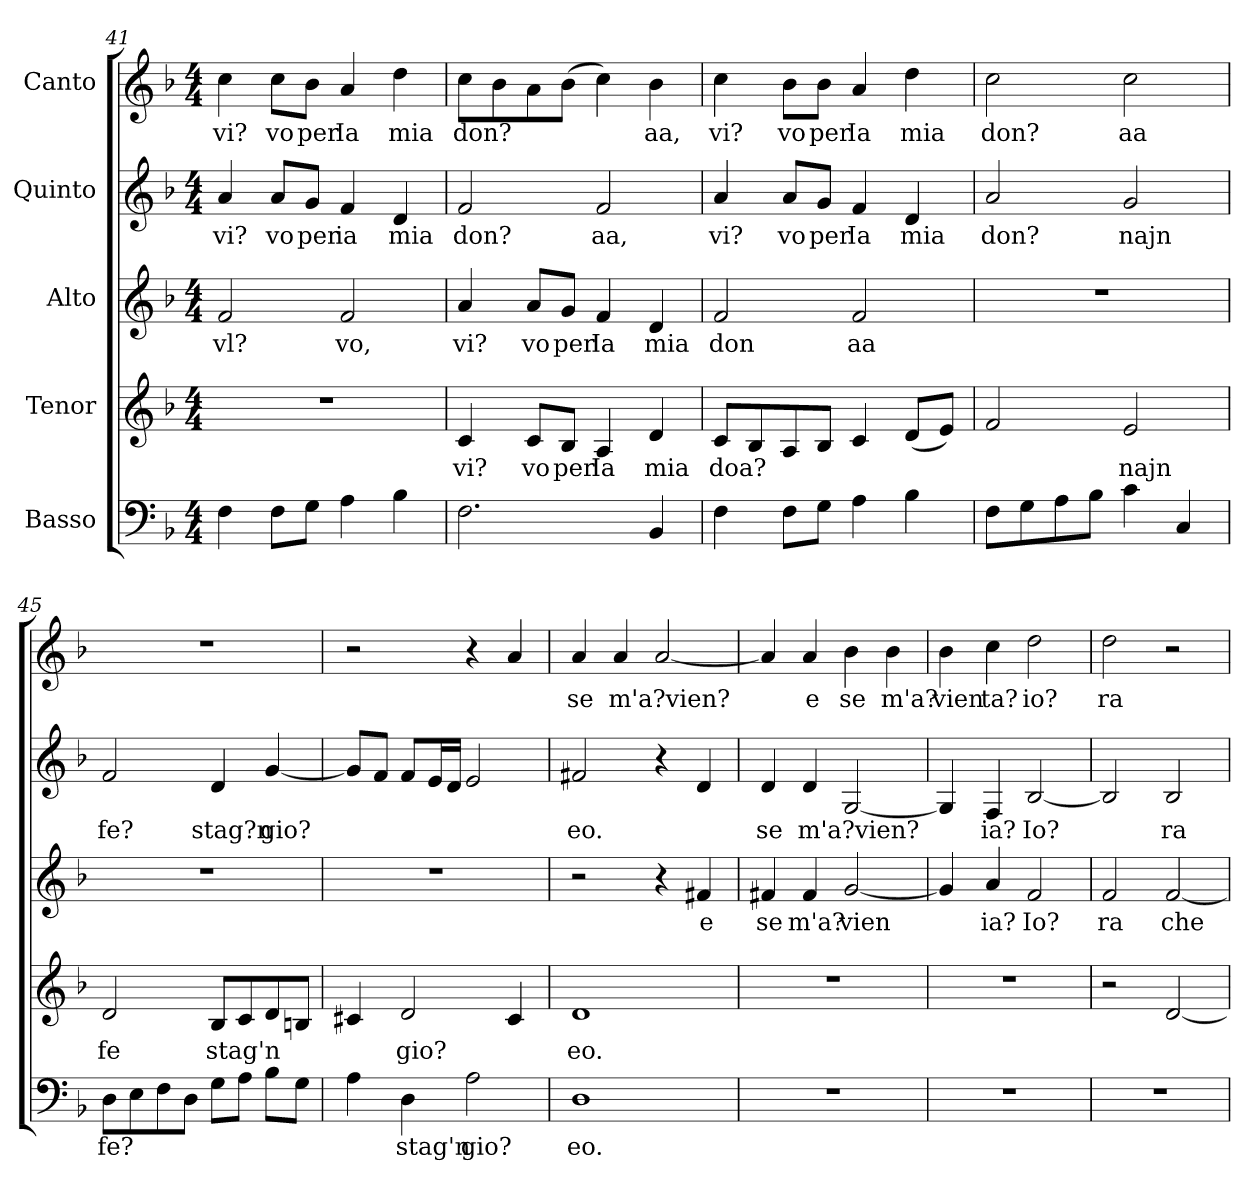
**kern	**text	**kern	**text	**kern	**text	**kern	**text	**kern	**text
*part5	*part5	*part4	*part4	*part3	*part3	*part2	*part2	*part1	*part1
*staff5	*staff5	*staff4	*staff4	*staff3	*staff3	*staff2	*staff2	*staff1	*staff1
*I"Basso	*	*I"Tenor	*	*I"Alto	*	*I"Quinto	*	*I"Canto	*
*clefF4	*	*clefG2	*	*clefG2	*	*clefG2	*	*clefG2	*
*k[b-]	*	*k[b-]	*	*k[b-]	*	*k[b-]	*	*k[b-]	*
*F:	*	*F:	*	*F:	*	*F:	*	*F:	*
*M4/4	*	*M4/4	*	*M4/4	*	*M4/4	*	*M4/4	*
=41	=41	=41	=41	=41	=41	=41	=41	=41	=41
!	!	!	!	!	!LO:LY:b	!	!LO:LY:b	!	!LO:LY:b
4F\	.	1r	.	2f/	vl?	4a/	vi?	4cc\	vi?
!	!	!	!	!	!	!	!LO:LY:b	!	!LO:LY:b
8F\L	.	.	.	.	.	8a/L	vo	8cc\L	vo
!	!	!	!	!	!	!	!LO:LY:b	!	!LO:LY:b
8G\J	.	.	.	.	.	8g/J	per	8b-\J	per
!	!	!	!	!	!LO:LY:b	!	!LO:LY:b	!	!LO:LY:b
4A\	.	.	.	2f/	vo,	4f/	ia	4a/	Ia
!	!	!	!	!	!	!	!LO:LY:b	!	!LO:LY:b
4B-\	.	.	.	.	.	4d/	mia	4dd\	mia
=42	=42	=42	=42	=42	=42	=42	=42	=42	=42
!	!	!	!LO:LY:b	!	!LO:LY:b	!	!LO:LY:b	!	!LO:LY:b
2.F\	.	4c/	vi?	4a/	vi?	2f/	don?	8cc\L	don?
.	.	.	.	.	.	.	.	8b-\	.
!	!	!	!LO:LY:b	!	!LO:LY:b	!	!	!	!
.	.	8c/L	vo	8a/L	vo	.	.	8a\	.
!	!	!	!LO:LY:b	!	!LO:LY:b	!	!	!	!
.	.	8B-/J	per	8g/J	per	.	.	(>8b-\J	.
!	!	!	!LO:LY:b	!	!LO:LY:b	!	!LO:LY:b	!	!
.	.	4A/	Ia	4f/	Ia	2f/	aa,	4cc\)	.
!	!	!	!LO:LY:b	!	!LO:LY:b	!	!	!	!LO:LY:b
4BB-/	.	4d/	mia	4d/	mia	.	.	4b-\	aa,
=43	=43	=43	=43	=43	=43	=43	=43	=43	=43
!	!	!	!LO:LY:b	!	!LO:LY:b	!	!LO:LY:b	!	!LO:LY:b
4F\	.	8c/L	doa?	2f/	don	4a/	vi?	4cc\	vi?
.	.	8B-/	.	.	.	.	.	.	.
!	!	!	!	!	!	!	!LO:LY:b	!	!LO:LY:b
8F\L	.	8A/	.	.	.	8a/L	vo	8b-\L	vo
!	!	!	!	!	!	!	!LO:LY:b	!	!LO:LY:b
8G\J	.	8B-/J	.	.	.	8g/J	per	8b-\J	per
!	!	!	!	!	!LO:LY:b	!	!LO:LY:b	!	!LO:LY:b
4A\	.	4c/	.	2f/	aa	4f/	Ia	4a/	Ia
!	!	!	!	!	!	!	!LO:LY:b	!	!LO:LY:b
4B-\	.	(<8d/L	.	.	.	4d/	mia	4dd\	mia
.	.	8e/J)	.	.	.	.	.	.	.
=44	=44	=44	=44	=44	=44	=44	=44	=44	=44
!	!	!	!	!	!	!	!LO:LY:b	!	!LO:LY:b
8F\L	.	2f/	.	1r	.	2a/	don?	2cc\	don?
8G\	.	.	.	.	.	.	.	.	.
8A\	.	.	.	.	.	.	.	.	.
8B-\J	.	.	.	.	.	.	.	.	.
!	!	!	!LO:LY:b	!	!	!	!LO:LY:b	!	!LO:LY:b
4c\	.	2e/	najn	.	.	2g/	najn	2cc\	aa
4C/	.	.	.	.	.	.	.	.	.
=45	=45	=45	=45	=45	=45	=45	=45	=45	=45
!	!LO:LY:b	!	!LO:LY:b	!	!	!	!LO:LY:b	!	!
8D\L	fe?	2d/	fe	1r	.	2f/	fe?	1r	.
8E\	.	.	.	.	.	.	.	.	.
8F\	.	.	.	.	.	.	.	.	.
8D\J	.	.	.	.	.	.	.	.	.
!	!	!	!LO:LY:b	!	!	!	!LO:LY:b	!	!
8G\L	.	8B-/L	stag'n	.	.	4d/	stag?n	.	.
8A\J	.	8c/	.	.	.	.	.	.	.
!	!	!	!	!	!	!	!LO:LY:b	!	!
8B-\L	.	8d/	.	.	.	[4g/	gio?	.	.
8G\J	.	8Bn/J	.	.	.	.	.	.	.
=46	=46	=46	=46	=46	=46	=46	=46	=46	=46
4A\	.	4c#X/	.	1r	.	8g/L]	.	2r	.
.	.	.	.	.	.	8f/J	.	.	.
!	!LO:LY:b	!	!LO:LY:b	!	!	!	!	!	!
4D\	stag'n	2d/	gio?	.	.	8f/L	.	.	.
.	.	.	.	.	.	16e/L	.	.	.
.	.	.	.	.	.	16d/JJ	.	.	.
!	!LO:LY:b	!	!	!	!	!	!	!	!
2A\	gio?	.	.	.	.	2e/	.	4r	.
.	.	4c#/	.	.	.	.	.	4a/	.
=47	=47	=47	=47	=47	=47	=47	=47	=47	=47
!	!LO:LY:b	!	!LO:LY:b	!	!	!	!LO:LY:b	!	!LO:LY:b
1D	eo.	1d	eo.	2r	.	2f#X/	eo.	4a/	se
!	!	!	!	!	!	!	!	!	!LO:LY:b
.	.	.	.	.	.	.	.	4a/	m'a?vien?
.	.	.	.	4r	.	4r	.	[2a/	.
!	!	!	!	!	!LO:LY:b	!	!	!	!
.	.	.	.	4f#X/	e	4d/	.	.	.
=48	=48	=48	=48	=48	=48	=48	=48	=48	=48
!	!	!	!	!	!LO:LY:b	!	!LO:LY:b	!	!
1r	.	1r	.	4f#X/	se	4d/	se	4a/]	.
!	!	!	!	!	!LO:LY:b	!	!LO:LY:b	!	!LO:LY:b
.	.	.	.	4f#/	m'a?	4d/	m'a?vien?	4a/	e
!	!	!	!	!	!LO:LY:b	!	!	!	!LO:LY:b
.	.	.	.	[2g/	vien	[2G/	.	4b-\	se
!	!	!	!	!	!	!	!	!	!LO:LY:b
.	.	.	.	.	.	.	.	4b-\	m'a?
=49	=49	=49	=49	=49	=49	=49	=49	=49	=49
!	!	!	!	!	!	!	!	!	!LO:LY:b
1r	.	1r	.	4g/]	.	4G/]	.	4b-\	vien
!	!	!	!	!	!LO:LY:b	!	!LO:LY:b	!	!LO:LY:b
.	.	.	.	4a/	ia?	4F/	ia?	4cc\	ta?
!	!	!	!	!	!LO:LY:b	!	!LO:LY:b	!	!LO:LY:b
.	.	.	.	2f/	Io?	[2B-/	Io?	2dd\	io?
=50	=50	=50	=50	=50	=50	=50	=50	=50	=50
!	!	!	!	!	!LO:LY:b	!	!	!	!LO:LY:b
1r	.	2r	.	2f/	ra	2B-/]	.	2dd\	ra
!	!	!	!	!	!LO:LY:b	!	!LO:LY:b	!	!
.	.	[2d/	.	[2f/	che	2B-/	ra	2r	.
=	=	=	=	=	=	=	=	=	=
*-	*-	*-	*-	*-	*-	*-	*-	*-	*-
